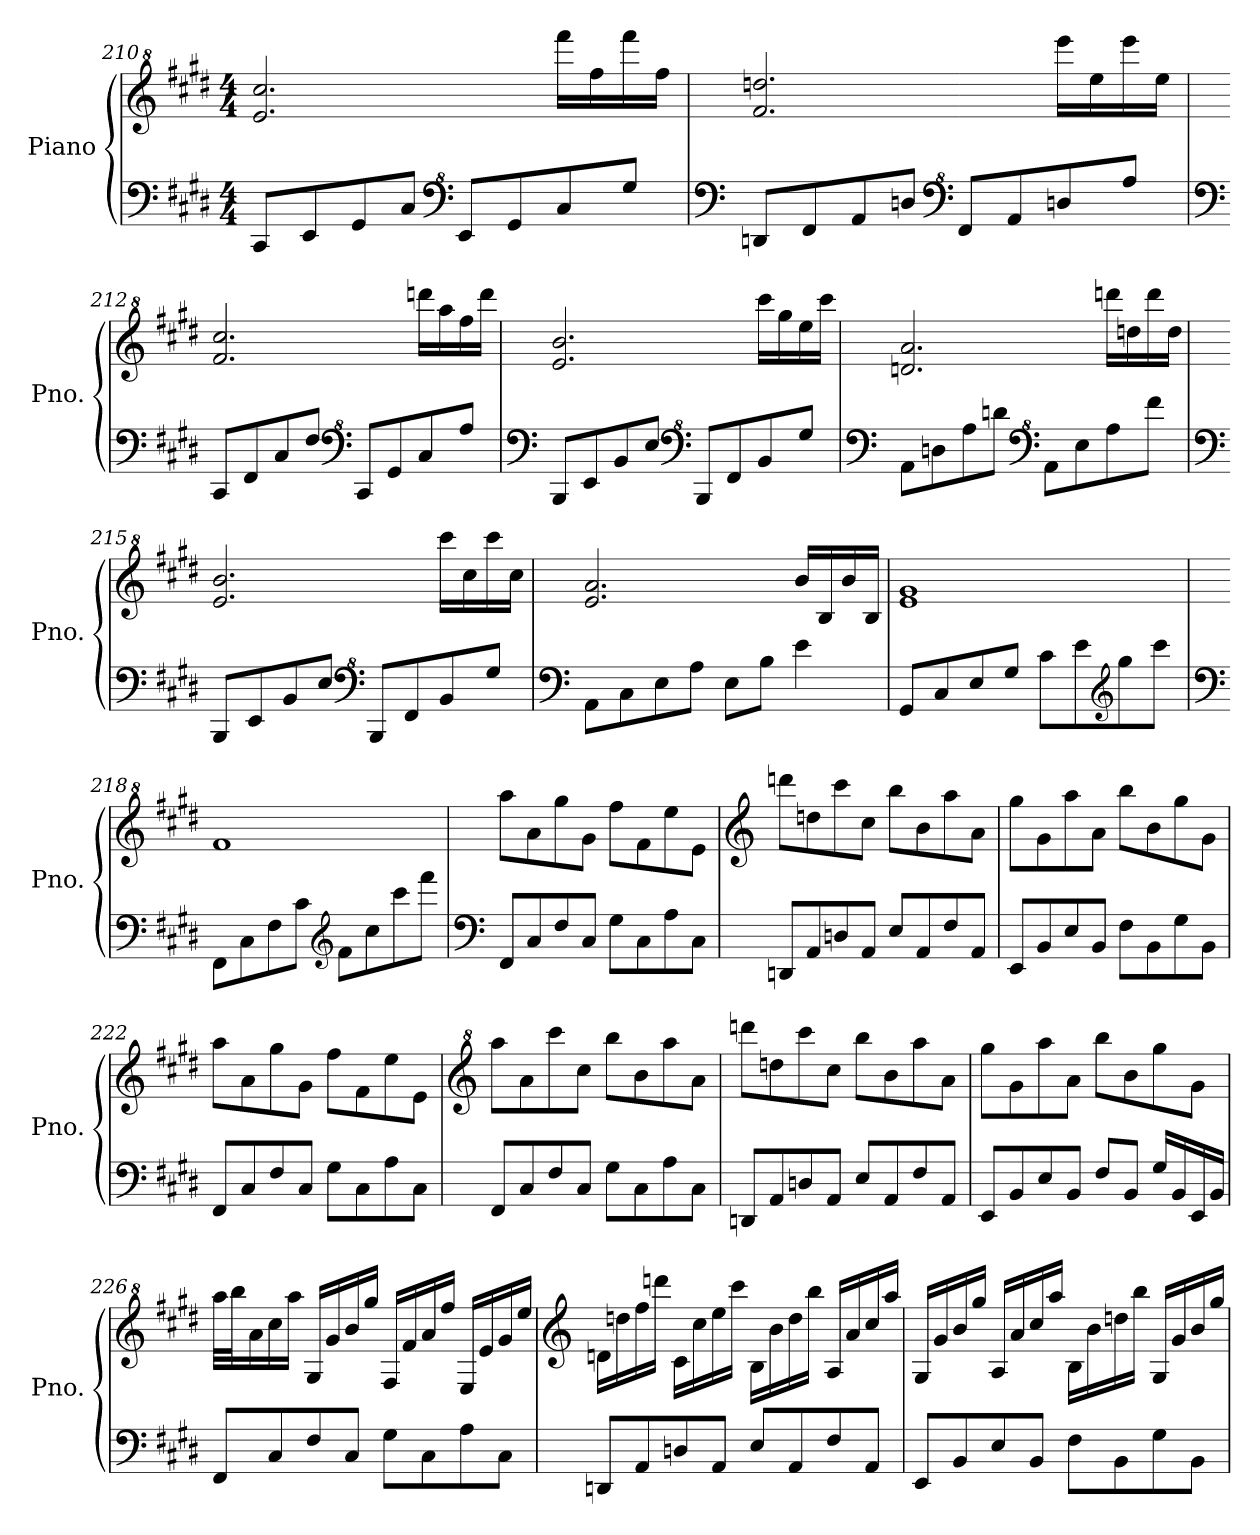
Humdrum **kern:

**kern	**kern
*part1	*part1
*staff2	*staff1
*I"Piano	*
*I'Pno.	*
*clefF4	*clefG^2
*k[f#c#g#d#]	*k[f#c#g#d#]
*M4/4	*M4/4
=210	=210
8CC#/L	2.ee/ 2.ccc#/
8EE/	.
8GG#/	.
8C#/J	.
*clefF^4	*
8E/L	.
8G#/	.
8c#/	16ffff#\LL
.	16fff#\
8g#/J	16ffff#\
.	16fff#\JJ
!!LO:PB:g=z
=211	=211
*clefF4	*
8DDn/L	2.ff#/ 2.dddn/
8FF#/	.
8AA/	.
8Dn/J	.
*clefF^4	*
8F#/L	.
8A/	.
8dn/	16eeee\LL
.	16eee\
8a/J	16eeee\
.	16eee\JJ
=212	=212
*clefF4	*
8CC#/L	2.ff#/ 2.ccc#/
8FF#/	.
8C#/	.
8F#/J	.
*clefF^4	*
8C#/L	.
8G#/	.
8c#/	16ddddn\LL
.	16aaa\
8a/J	16fff#\
.	16dddd\JJ
=213	=213
*clefF4	*
*	*MM92
8BBB/L	2.ee/ 2.bb/
8EE/	.
8BB/	.
8E/J	.
*clefF^4	*
8BB/L	.
8F#/	.
8B/	16cccc#\LL
.	16ggg#\
8g#/J	16eee\
.	16cccc#\JJ
!!LO:LB:g=z
=214	=214
*clefF4	*
8AA\L	2.ddn/ 2.aa/
8Dn\	.
8A\	.
8dn\J	.
*clefF^4	*
8A\L	.
8e\	.
8a\	16ddddn\LL
.	16dddn\
8ff#\J	16dddd\
.	16ddd\JJ
=215	=215
*clefF4	*
8BBB/L	2.ee/ 2.bb/
8EE/	.
8BB/	.
8E/J	.
*clefF^4	*
8BB/L	.
8F#/	.
8B/	16cccc#\LL
.	16ccc#\
8g#/J	16cccc#\
.	16ccc#\JJ
=216	=216
*clefF4	*
8AA\L	2.ee/ 2.aa/
8C#\	.
8E\	.
8A\J	.
8E\L	.
8B\J	.
4e\	16bb/LL
.	16b/
.	16bb/
.	16b/JJ
!!LO:LB:g=z
=217	=217
*	*MM93
8GG#/L	1ee 1gg#
8C#/	.
8E/	.
8G#/J	.
8c#\L	.
8e\	.
*clefG2	*
8gg#\	.
8ccc#\J	.
=218	=218
*clefF4	*
8FF#\L	1ff#
8C#\	.
8F#\	.
8c#\J	.
*clefG2	*
8f#\L	.
8cc#\	.
8ccc#\	.
8fff#\J	.
=219	=219
*clefF4	*
*	*MM94
8FF#/L	8aaa\L
8C#/	8aa\
8F#/	8ggg#\
8C#/J	8gg#\J
8G#\L	8fff#\L
8C#\	8ff#\
8A\	8eee\
8C#\J	8ee\J
=220	=220
*	*clefG2
8DDn/L	8dddn\L
8AA/	8ddn\
8Dn/	8ccc#\
8AA/J	8cc#\J
8E/L	8bb\L
8AA/	8b\
8F#/	8aa\
8AA/J	8a\J
!!LO:LB:g=z
=221	=221
8EE/L	8gg#\L
8BB/	8g#\
8E/	8aa\
8BB/J	8a\J
8F#\L	8bb\L
8BB\	8b\
8G#\	8gg#\
8BB\J	8g#\J
=222	=222
8FF#/L	8aa\L
8C#/	8a\
8F#/	8gg#\
8C#/J	8g#\J
8G#\L	8ff#\L
8C#\	8f#\
8A\	8ee\
8C#\J	8e\J
=223	=223
*	*clefG^2
*	*MM93
8FF#/L	8aaa\L
8C#/	8aa\
8F#/	8cccc#\
8C#/J	8ccc#\J
8G#\L	8bbb\L
8C#\	8bb\
8A\	8aaa\
8C#\J	8aa\J
=224	=224
*	*MM92
8DDn/L	8ddddn\L
8AA/	8dddn\
8Dn/	8cccc#\
8AA/J	8ccc#\J
8E/L	8bbb\L
8AA/	8bb\
8F#/	8aaa\
8AA/J	8aa\J
!!LO:LB:g=z
=225	=225
*	*MM91
8EE/L	8ggg#\L
8BB/	8gg#\
8E/	8aaa\
8BB/J	8aa\J
*	*MM90
8F#/L	8bbb\L
8BB/J	8bb\
16G#/LL	8ggg#\
16BB/	.
16EE/	8gg#\J
16BB/JJ	.
=226	=226
8FF#/L	32aaa\LLL
.	32bbb\J
.	16aa\
8C#/	16ccc#\
.	16aaa\JJ
8F#/	16g#/LL
.	16gg#/
8C#/J	16bb/
.	16ggg#/JJ
8G#\L	16f#/LL
.	16ff#/
8C#\	16aa/
.	16fff#/JJ
8A\	16e/LL
.	16ee/
8C#\J	16gg#/
.	16eee/JJ
!!LO:PB:g=z
=227	=227
*	*clefG2
8DDn/L	16dn\LL
.	16ddn\
8AA/	16ff#\
.	16dddn\JJ
8Dn/	16c#\LL
.	16cc#\
8AA/J	16ee\
.	16ccc#\JJ
8E/L	16B\LL
.	16b\
8AA/	16dd\
.	16bb\JJ
8F#/	16A/LL
.	16a/
8AA/J	16cc#/
.	16aa/JJ
=228	=228
8EE/L	16G#/LL
.	16g#/
8BB/	16b/
.	16gg#/JJ
8E/	16A/LL
.	16a/
8BB/J	16cc#/
.	16aa/JJ
8F#\L	16B\LL
.	16b\
8BB\	16ddn\
.	16bb\JJ
8G#\	16G#/LL
.	16g#/
8BB\J	16b/
.	16gg#/JJ
=	=
*-	*-
